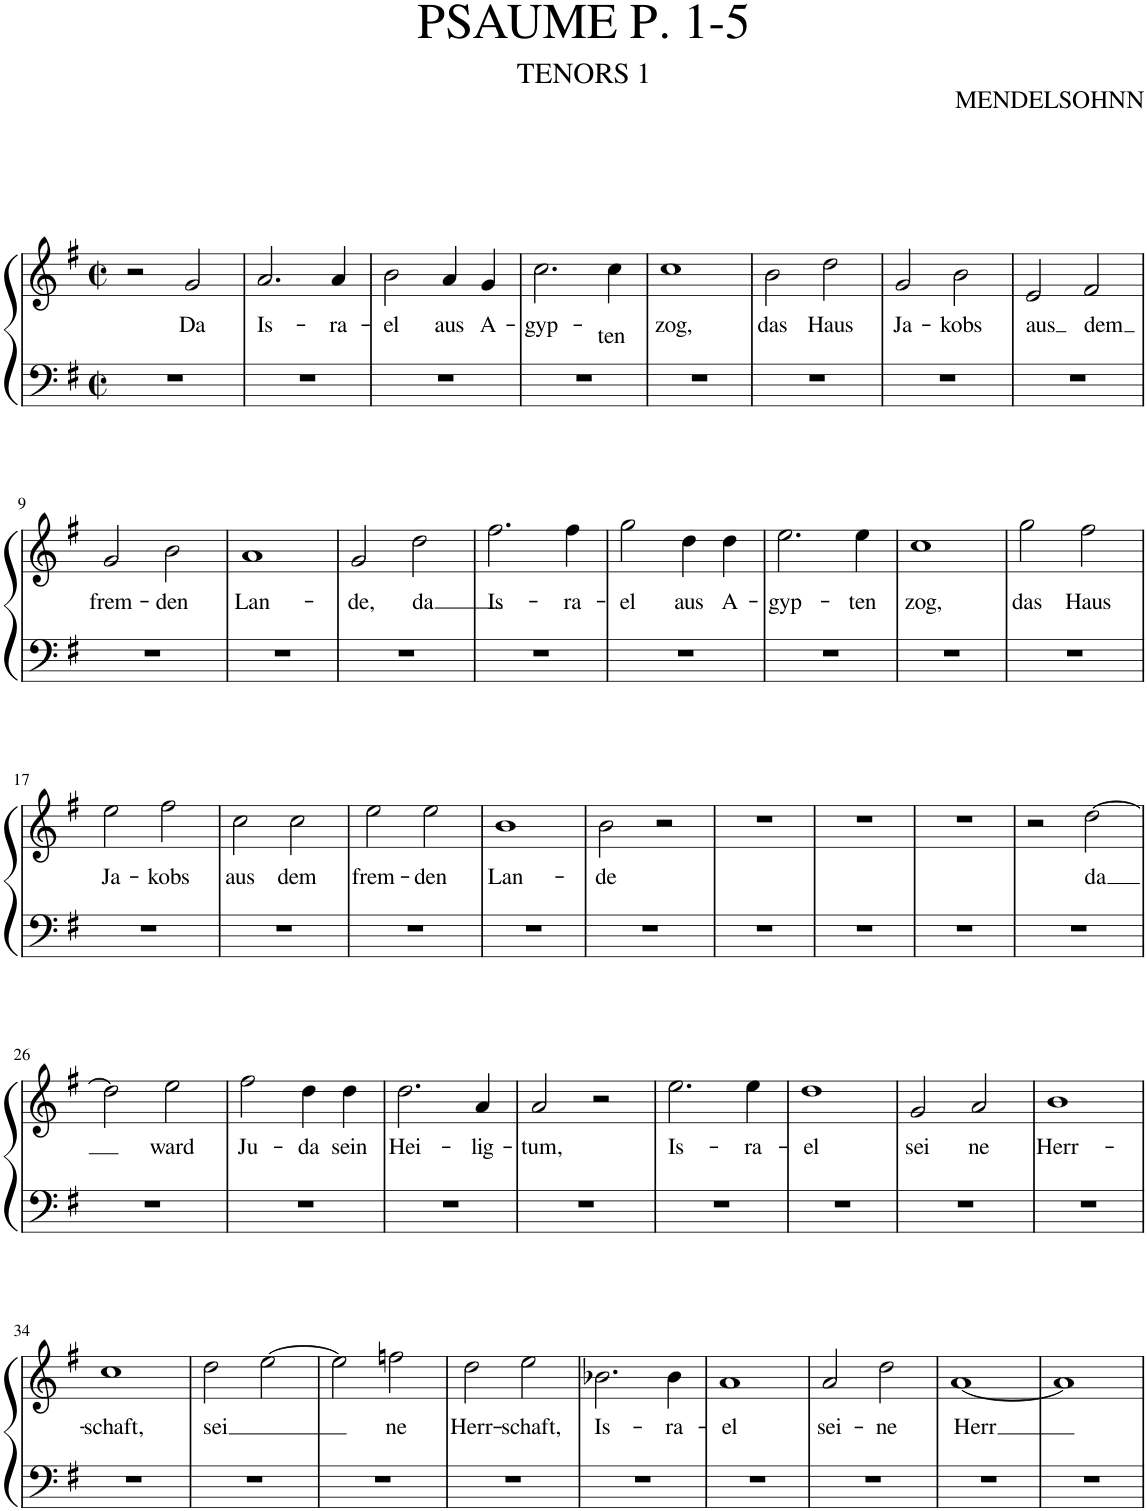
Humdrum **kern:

**kern	**kern	**text
*part1	*part1	*part1
*staff2	*staff1	*staff1
*I"Piano	*	*
*I'Pno.	*	*
*clefF4	*clefG2	*
*k[f#]	*k[f#]	*
*M2/2	*M2/2	*
*met(c|)	*met(c|)	*
=1	=1	=1
1r	2r	.
!	!	!LO:LY:b
.	2g/	Da
=2	=2	=2
!	!	!LO:LY:b
1r	2.a/	Is-
!	!	!LO:LY:b
.	4a/	-ra-
=3	=3	=3
!	!	!LO:LY:b
1r	2b\	-el
!	!	!LO:LY:b
.	4a/	aus
!	!	!LO:LY:b
.	4g/	A-
=4	=4	=4
!	!	!LO:LY:b
1r	2.cc\	-gyp-
!	!	!LO:LY:b
.	4cc\	-ten
=5	=5	=5
!	!	!LO:LY:b
1r	1cc	zog,
=6	=6	=6
!	!	!LO:LY:b
1r	2b\	das
!	!	!LO:LY:b
.	2dd\	Haus
=7	=7	=7
!	!	!LO:LY:b
1r	2g/	Ja-
!	!	!LO:LY:b
.	2b\	kobs
=8	=8	=8
!	!	!LO:LY:b
1r	2e/	aus
!	!	!LO:LY:b
.	2f#/	dem
!!LO:LB:g=z
=9	=9	=9
!	!	!LO:LY:b
1r	2g/	frem-
!	!	!LO:LY:b
.	2b\	-den
=10	=10	=10
!	!	!LO:LY:b
1r	1a	Lan-
=11	=11	=11
!	!	!LO:LY:b
1r	2g/	-de,
!	!	!LO:LY:b
.	2dd\	da
=12	=12	=12
!	!	!LO:LY:b
1r	2.ff#\	Is-
!	!	!LO:LY:b
.	4ff#\	-ra-
=13	=13	=13
!	!	!LO:LY:b
1r	2gg\	el
!	!	!LO:LY:b
.	4dd\	-aus
!	!	!LO:LY:b
.	4dd\	A-
=14	=14	=14
!	!	!LO:LY:b
1r	2.ee\	-gyp-
!	!	!LO:LY:b
.	4ee\	-ten
=15	=15	=15
!	!	!LO:LY:b
1r	1cc	zog,
=16	=16	=16
!	!	!LO:LY:b
1r	2gg\	das
!	!	!LO:LY:b
.	2ff#\	Haus
!!LO:LB:g=z
=17	=17	=17
!	!	!LO:LY:b
1r	2ee\	Ja-
!	!	!LO:LY:b
.	2ff#\	-kobs
=18	=18	=18
!	!	!LO:LY:b
1r	2cc\	aus
!	!	!LO:LY:b
.	2cc\	dem
=19	=19	=19
!	!	!LO:LY:b
1r	2ee\	frem-
!	!	!LO:LY:b
.	2ee\	-den
=20	=20	=20
!	!	!LO:LY:b
1r	1b	Lan-
=21	=21	=21
!	!	!LO:LY:b
1r	2b\	-de
.	2r	.
=22	=22	=22
1r	1r	.
=23	=23	=23
1r	1r	.
=24	=24	=24
1r	1r	.
=25	=25	=25
1r	2r	.
!	!	!LO:LY:b
.	[2dd\	da
!!LO:LB:g=z
=26	=26	=26
1r	2dd\]	.
!	!	!LO:LY:b
.	2ee\	ward
=27	=27	=27
!	!	!LO:LY:b
1r	2ff#\	Ju-
!	!	!LO:LY:b
.	4dd\	-da
!	!	!LO:LY:b
.	4dd\	sein
=28	=28	=28
!	!	!LO:LY:b
1r	2.dd\	Hei-
!	!	!LO:LY:b
.	4a/	-lig-
=29	=29	=29
!	!	!LO:LY:b
1r	2a/	-tum,
.	2r	.
=30	=30	=30
!	!	!LO:LY:b
1r	2.ee\	Is-
!	!	!LO:LY:b
.	4ee\	-ra-
=31	=31	=31
!	!	!LO:LY:b
1r	1dd	el
=32	=32	=32
!	!	!LO:LY:b
1r	2g/	sei
!	!	!LO:LY:b
.	2a/	ne
=33	=33	=33
!	!	!LO:LY:b
1r	1b	Herr-
!!LO:LB:g=z
=34	=34	=34
!	!	!LO:LY:b
1r	1cc	-schaft,
=35	=35	=35
!	!	!LO:LY:b
1r	2dd\	-sei
.	[2ee\	.
=36	=36	=36
1r	2ee\]	.
!	!	!LO:LY:b
.	2ffn\	ne
=37	=37	=37
!	!	!LO:LY:b
1r	2dd\	Herr-
!	!	!LO:LY:b
.	2ee\	-schaft,
=38	=38	=38
!	!	!LO:LY:b
1r	2.b-X\	Is-
!	!	!LO:LY:b
.	4b-\	-ra-
=39	=39	=39
!	!	!LO:LY:b
1r	1a	-el
=40	=40	=40
!	!	!LO:LY:b
1r	2a/	sei-
!	!	!LO:LY:b
.	2dd\	-ne
=41	=41	=41
!	!	!LO:LY:b
1r	[1a	-Herr
=42	=42	=42
1r	1a]	.
=	=	=
*-	*-	*-
